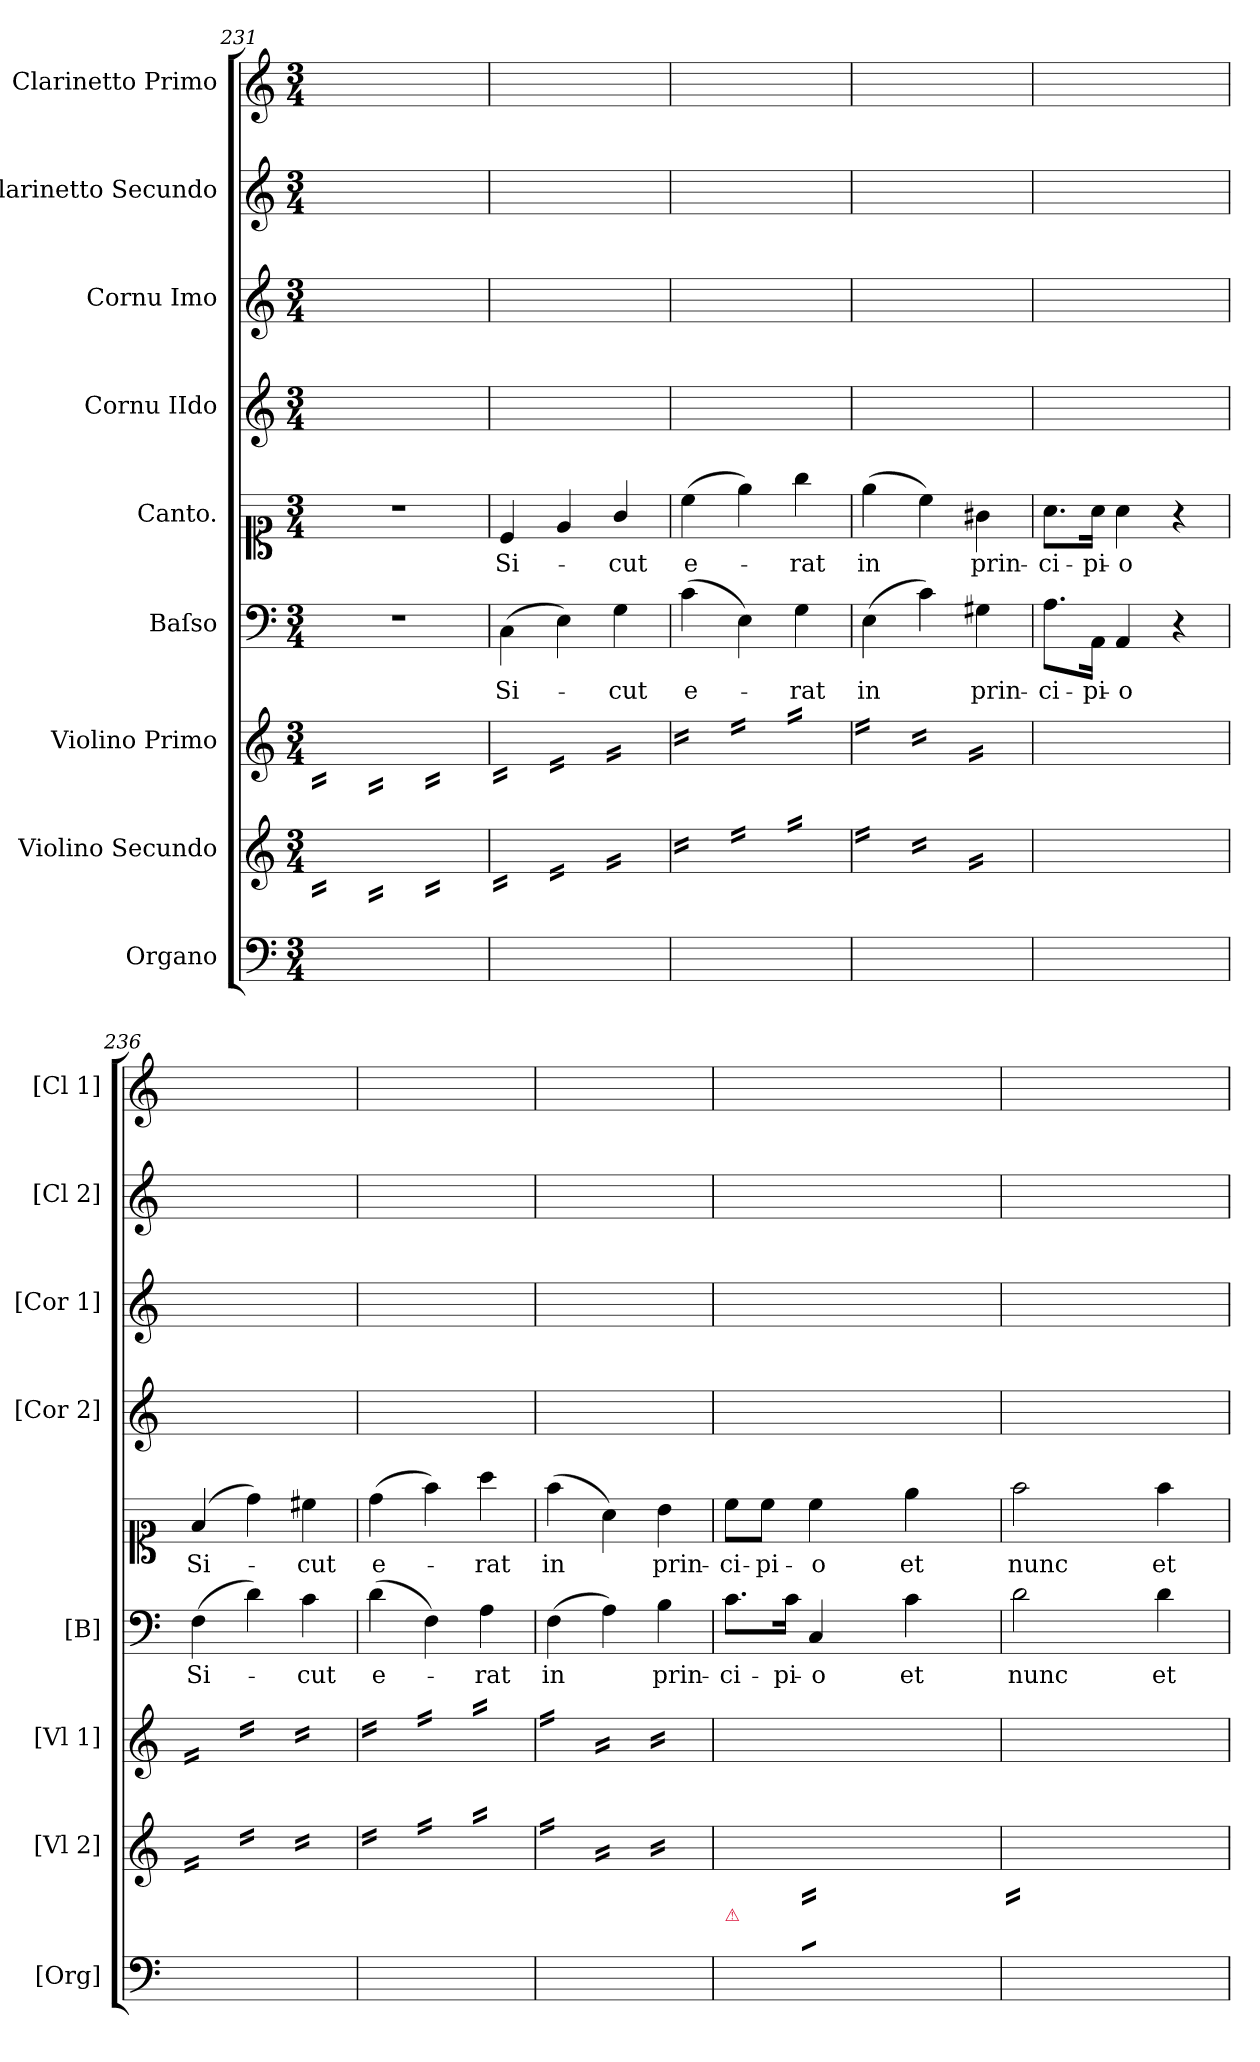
**kern	**kern	**kern	**kern	**text	**kern	**text	**kern	**kern	**kern	**kern
*part9	*part8	*part7	*part6	*part6	*part5	*part5	*part4	*part3	*part2	*part1
*staff9	*staff8	*staff7	*staff6	*staff6	*staff5	*staff5	*staff4	*staff3	*staff2	*staff1
*I"Organo	*I"Violino Secundo	*I"Violino Primo	*I"Baſso	*	*I"Canto.	*	*I"Cornu IIdo	*I"Cornu Imo	*I"Clarinetto Secundo	*I"Clarinetto Primo
*I'[Org]	*I'[Vl 2]	*I'[Vl 1]	*I'[B]	*	*	*	*I'[Cor 2]	*I'[Cor 1]	*I'[Cl 2]	*I'[Cl 1]
*clefF4	*clefG2	*clefG2	*clefF4	*	*clefC1	*	*clefG2	*clefG2	*clefG2	*clefG2
*k[]	*k[]	*k[]	*k[]	*	*k[]	*	*k[]	*k[]	*k[]	*k[]
*C:	*C:	*C:	*C:	*	*C:	*	*C:	*C:	*C:	*C:
*M3/4	*M3/4	*M3/4	*M3/4	*	*M3/4	*	*M3/4	*M3/4	*M3/4	*M3/4
=231	=231	=231	=231	=231	=231	=231	=231	=231	=231	=231
*	*tremolo	*	*	*	*	*	*	*	*	*
*	*	*tremolo	*	*	*	*	*	*	*	*
2.ryy	16B/yyLL	16B/yyLL	2.r	.	2.r	.	2.ryy	2.ryy	2.ryy	2.ryy
.	16B/yy	16B/yy	.	.	.	.	.	.	.	.
.	16B/yy	16B/yy	.	.	.	.	.	.	.	.
.	16B/yyJJ	16B/yyJJ	.	.	.	.	.	.	.	.
.	16A/yyLL	16A/yyLL	.	.	.	.	.	.	.	.
.	16A/yy	16A/yy	.	.	.	.	.	.	.	.
.	16A/yy	16A/yy	.	.	.	.	.	.	.	.
.	16A/yyJJ	16A/yyJJ	.	.	.	.	.	.	.	.
.	16B/yyLL	16B/yyLL	.	.	.	.	.	.	.	.
.	16B/yy	16B/yy	.	.	.	.	.	.	.	.
.	16B/yy	16B/yy	.	.	.	.	.	.	.	.
.	16B/yyJJ	16B/yyJJ	.	.	.	.	.	.	.	.
=232	=232	=232	=232	=232	=232	=232	=232	=232	=232	=232
4C\yy	16c/yyLL	16c/yyLL	(>4C\	Si-	4c/	Si-	2.ryy	2.ryy	4c/yy	4c/yy
.	16c/yy	16c/yy	.	.	.	.	.	.	.	.
.	16c/yy	16c/yy	.	.	.	.	.	.	.	.
.	16c/yyJJ	16c/yyJJ	.	.	.	.	.	.	.	.
4E\yy	16e/yyLL	16e/yyLL	4E\)	.	4e/	.	.	.	4e/yy	4e/yy
.	16e/yy	16e/yy	.	.	.	.	.	.	.	.
.	16e/yy	16e/yy	.	.	.	.	.	.	.	.
.	16e/yyJJ	16e/yyJJ	.	.	.	.	.	.	.	.
4G\yy	16g/yyLL	16g/yyLL	4G\	-cut	4g/	-cut	.	.	4g/yy	4g/yy
.	16g/yy	16g/yy	.	.	.	.	.	.	.	.
.	16g/yy	16g/yy	.	.	.	.	.	.	.	.
.	16g/yyJJ	16g/yyJJ	.	.	.	.	.	.	.	.
=233	=233	=233	=233	=233	=233	=233	=233	=233	=233	=233
4c\yy	16cc\yyLL	16cc\yyLL	(>4c\	e-	(>4cc\	e-	2.ryy	2.ryy	4cc\yy	4cc\yy
.	16cc\yy	16cc\yy	.	.	.	.	.	.	.	.
.	16cc\yy	16cc\yy	.	.	.	.	.	.	.	.
.	16cc\yyJJ	16cc\yyJJ	.	.	.	.	.	.	.	.
4e\yy	16ee\yyLL	16ee\yyLL	4E\)	.	4ee\)	.	.	.	4ee\yy	4ee\yy
.	16ee\yy	16ee\yy	.	.	.	.	.	.	.	.
.	16ee\yy	16ee\yy	.	.	.	.	.	.	.	.
.	16ee\yyJJ	16ee\yyJJ	.	.	.	.	.	.	.	.
4g\yy	16gg\yyLL	16gg\yyLL	4G\	-rat	4gg\	-rat	.	.	4gg\yy	4gg\yy
.	16gg\yy	16gg\yy	.	.	.	.	.	.	.	.
.	16gg\yy	16gg\yy	.	.	.	.	.	.	.	.
.	16gg\yyJJ	16gg\yyJJ	.	.	.	.	.	.	.	.
=234	=234	=234	=234	=234	=234	=234	=234	=234	=234	=234
4e\yy	16ee\yyLL	16ee\yyLL	(>4E\	in	(>4ee\	in	2.ryy	2.ryy	4ee\yy	4ee\yy
.	16ee\yy	16ee\yy	.	.	.	.	.	.	.	.
.	16ee\yy	16ee\yy	.	.	.	.	.	.	.	.
.	16ee\yyJJ	16ee\yyJJ	.	.	.	.	.	.	.	.
4c\yy	16cc\yyLL	16cc\yyLL	4c\)	.	4cc\)	.	.	.	4cc\yy	4cc\yy
.	16cc\yy	16cc\yy	.	.	.	.	.	.	.	.
.	16cc\yy	16cc\yy	.	.	.	.	.	.	.	.
.	16cc\yyJJ	16cc\yyJJ	.	.	.	.	.	.	.	.
4G#X\yy	16g#X/yyLL	16g#X/yyLL	4G#X\	prin-	4g#X\	prin-	.	.	4g#X/yy	4g#X\yy
.	16g#X/yy	16g#X/yy	.	.	.	.	.	.	.	.
.	16g#X/yy	16g#X/yy	.	.	.	.	.	.	.	.
.	16g#X/yyJJ	16g#X/yyJJ	.	.	.	.	.	.	.	.
*	*	*Xtremolo	*	*	*	*	*	*	*	*
*	*Xtremolo	*	*	*	*	*	*	*	*	*
=235	=235	=235	=235	=235	=235	=235	=235	=235	=235	=235
4A\yy	4a/yy	4a/yy	8.A\L	-ci-	8.a\L	-ci-	2.ryy	2.ryy	4a/yy	4a/yy
.	.	.	16AA\Jk	-pi-	16a\Jk	-pi-	.	.	.	.
4AA/yy	4A/yy	4A/yy	4AA/	-o	4a\	-o	.	.	4A/yy	4A/yy
4ryy	4ryy	4ryy	4r	.	4r	.	.	.	4ryy	4ryy
=236	=236	=236	=236	=236	=236	=236	=236	=236	=236	=236
*	*tremolo	*	*	*	*	*	*	*	*	*
*	*	*tremolo	*	*	*	*	*	*	*	*
4FF/yy	16f/yyLL	16fn/yyLL	(>4F\	Si-	(>4f/	Si-	2.ryy	2.ryy	4f/yy	4f/yy
.	16f/yy	16fn/yy	.	.	.	.	.	.	.	.
.	16f/yy	16fn/yy	.	.	.	.	.	.	.	.
.	16f/yyJJ	16fn/yyJJ	.	.	.	.	.	.	.	.
4D\yy	16dd\yyLL	16dd\yyLL	4d\)	.	4dd\)	.	.	.	4dd\yy	4dd\yy
.	16dd\yy	16dd\yy	.	.	.	.	.	.	.	.
.	16dd\yy	16dd\yy	.	.	.	.	.	.	.	.
.	16dd\yyJJ	16dd\yyJJ	.	.	.	.	.	.	.	.
4C#X\yy	16cc#X\yyLL	16cc#X\yyLL	4c\	-cut	4cc#X\	-cut	.	.	4cc#X\yy	4cc#X\yy
.	16cc#X\yy	16cc#X\yy	.	.	.	.	.	.	.	.
.	16cc#X\yy	16cc#X\yy	.	.	.	.	.	.	.	.
.	16cc#X\yyJJ	16cc#X\yyJJ	.	.	.	.	.	.	.	.
=237	=237	=237	=237	=237	=237	=237	=237	=237	=237	=237
4D\yy	16dd\yyLL	16dd\yyLL	(>4d\	e-	(>4dd\	e-	2.ryy	2.ryy	4dd\yy	4dd\yy
.	16dd\yy	16dd\yy	.	.	.	.	.	.	.	.
.	16dd\yy	16dd\yy	.	.	.	.	.	.	.	.
.	16dd\yyJJ	16dd\yyJJ	.	.	.	.	.	.	.	.
4F\yy	16ff\yyLL	16ff\yyLL	4F\)	.	4ff\)	.	.	.	4ff\yy	4ff\yy
.	16ff\yy	16ff\yy	.	.	.	.	.	.	.	.
.	16ff\yy	16ff\yy	.	.	.	.	.	.	.	.
.	16ff\yyJJ	16ff\yyJJ	.	.	.	.	.	.	.	.
4A\yy	16aa\yyLL	16aa\yyLL	4A\	-rat	4aa\	-rat	.	.	4aa\yy	4aa\yy
.	16aa\yy	16aa\yy	.	.	.	.	.	.	.	.
.	16aa\yy	16aa\yy	.	.	.	.	.	.	.	.
.	16aa\yyJJ	16aa\yyJJ	.	.	.	.	.	.	.	.
=238	=238	=238	=238	=238	=238	=238	=238	=238	=238	=238
4F\yy	16ff\yyLL	16ff\yyLL	(>4F\	in	(>4ff\	in	2.ryy	2.ryy	4ff\yy	4ff\yy
.	16ff\yy	16ff\yy	.	.	.	.	.	.	.	.
.	16ff\yy	16ff\yy	.	.	.	.	.	.	.	.
.	16ff\yyJJ	16ff\yyJJ	.	.	.	.	.	.	.	.
4AA/yy	16a/yyLL	16a/yyLL	4A\)	.	4a\)	.	.	.	4a/yy	4a/yy
.	16a/yy	16a/yy	.	.	.	.	.	.	.	.
.	16a/yy	16a/yy	.	.	.	.	.	.	.	.
.	16a/yyJJ	16a/yyJJ	.	.	.	.	.	.	.	.
4BB/yy	16b/yyLL	16b/yyLL	4B\	prin-	4b\	prin-	.	.	4b/yy	4b/yy
.	16b/yy	16b/yy	.	.	.	.	.	.	.	.
.	16b/yy	16b/yy	.	.	.	.	.	.	.	.
.	16b/yyJJ	16b/yyJJ	.	.	.	.	.	.	.	.
*	*	*Xtremolo	*	*	*	*	*	*	*	*
*	*Xtremolo	*	*	*	*	*	*	*	*	*
=239	=239	=239	=239	=239	=239	=239	=239	=239	=239	=239
!LO:TX:a:color=crimson:t=⚠	!	!	!	!	!	!	!	!	!	!
8C/Lyy	4Gyy/ 4eyy/ 4ccyy/	4cc\yy	8.c\L	-ci-	8cc\L	-ci-	2.ryy	2.ryy	4cc\yy	4cc\yy
8c\Jyy	.	.	.	.	8cc\J	-pi-	.	.	.	.
.	.	.	16c\Jk	-pi-	.	.	.	.	.	.
*tremolo	*	*	*	*	*	*	*	*	*	*
*	*tremolo	*	*	*	*	*	*	*	*	*
8c\yyL	16Gyy/ 16eyy/LL	16cc\LLyy	4C/	-o	4cc\	-o	.	.	4cc\yy	4ee\yy
.	16Gyy/ 16eyy/	16dd\yy	.	.	.	.	.	.	.	.
8c\yy	16Gyy/ 16eyy/	16ee\yy	.	.	.	.	.	.	.	.
.	16Gyy/ 16eyy/	16ff\JJyy	.	.	.	.	.	.	.	.
8c\yy	16Gyy/ 16eyy/	16gg\LLyy	4c\	et	4ee\	et	.	.	4cc\yy	4ee\yy
.	16Gyy/ 16eyy/	16aa\yy	.	.	.	.	.	.	.	.
8c\yyJ	16Gyy/ 16eyy/	16bb\yy	.	.	.	.	.	.	.	.
*Xtremolo	*	*	*	*	*	*	*	*	*	*
.	16Gyy/ 16eyy/JJ	16ccc\JJyy	.	.	.	.	.	.	.	.
=240	=240	=240	=240	=240	=240	=240	=240	=240	=240	=240
8d\Lyy	16Gyy/ 16fyy/LL	4.bb\yy	2d\	nunc	2ff\	nunc	2.ryy	2.ryy	2.dd\yy	2.ff\yy
.	16Gyy/ 16fyy/	.	.	.	.	.	.	.	.	.
8d\yy	16Gyy/ 16fyy/	.	.	.	.	.	.	.	.	.
.	16Gyy/ 16fyy/	.	.	.	.	.	.	.	.	.
8B\yy	16Gyy/ 16fyy/	.	.	.	.	.	.	.	.	.
.	16Gyy/ 16fyy/	.	.	.	.	.	.	.	.	.
8B\yy	16Gyy/ 16fyy/	8gg\Lyy	.	.	.	.	.	.	.	.
.	16Gyy/ 16fyy/	.	.	.	.	.	.	.	.	.
8G\yy	16Gyy/ 16fyy/	8aa\yy	4d\	et	4ff\	et	.	.	.	.
.	16Gyy/ 16fyy/	.	.	.	.	.	.	.	.	.
8G\Jyy	16Gyy/ 16fyy/	8bb\Jyy	.	.	.	.	.	.	.	.
.	16Gyy/ 16fyy/JJ	.	.	.	.	.	.	.	.	.
*	*Xtremolo	*	*	*	*	*	*	*	*	*
=	=	=	=	=	=	=	=	=	=	=
*-	*-	*-	*-	*-	*-	*-	*-	*-	*-	*-
